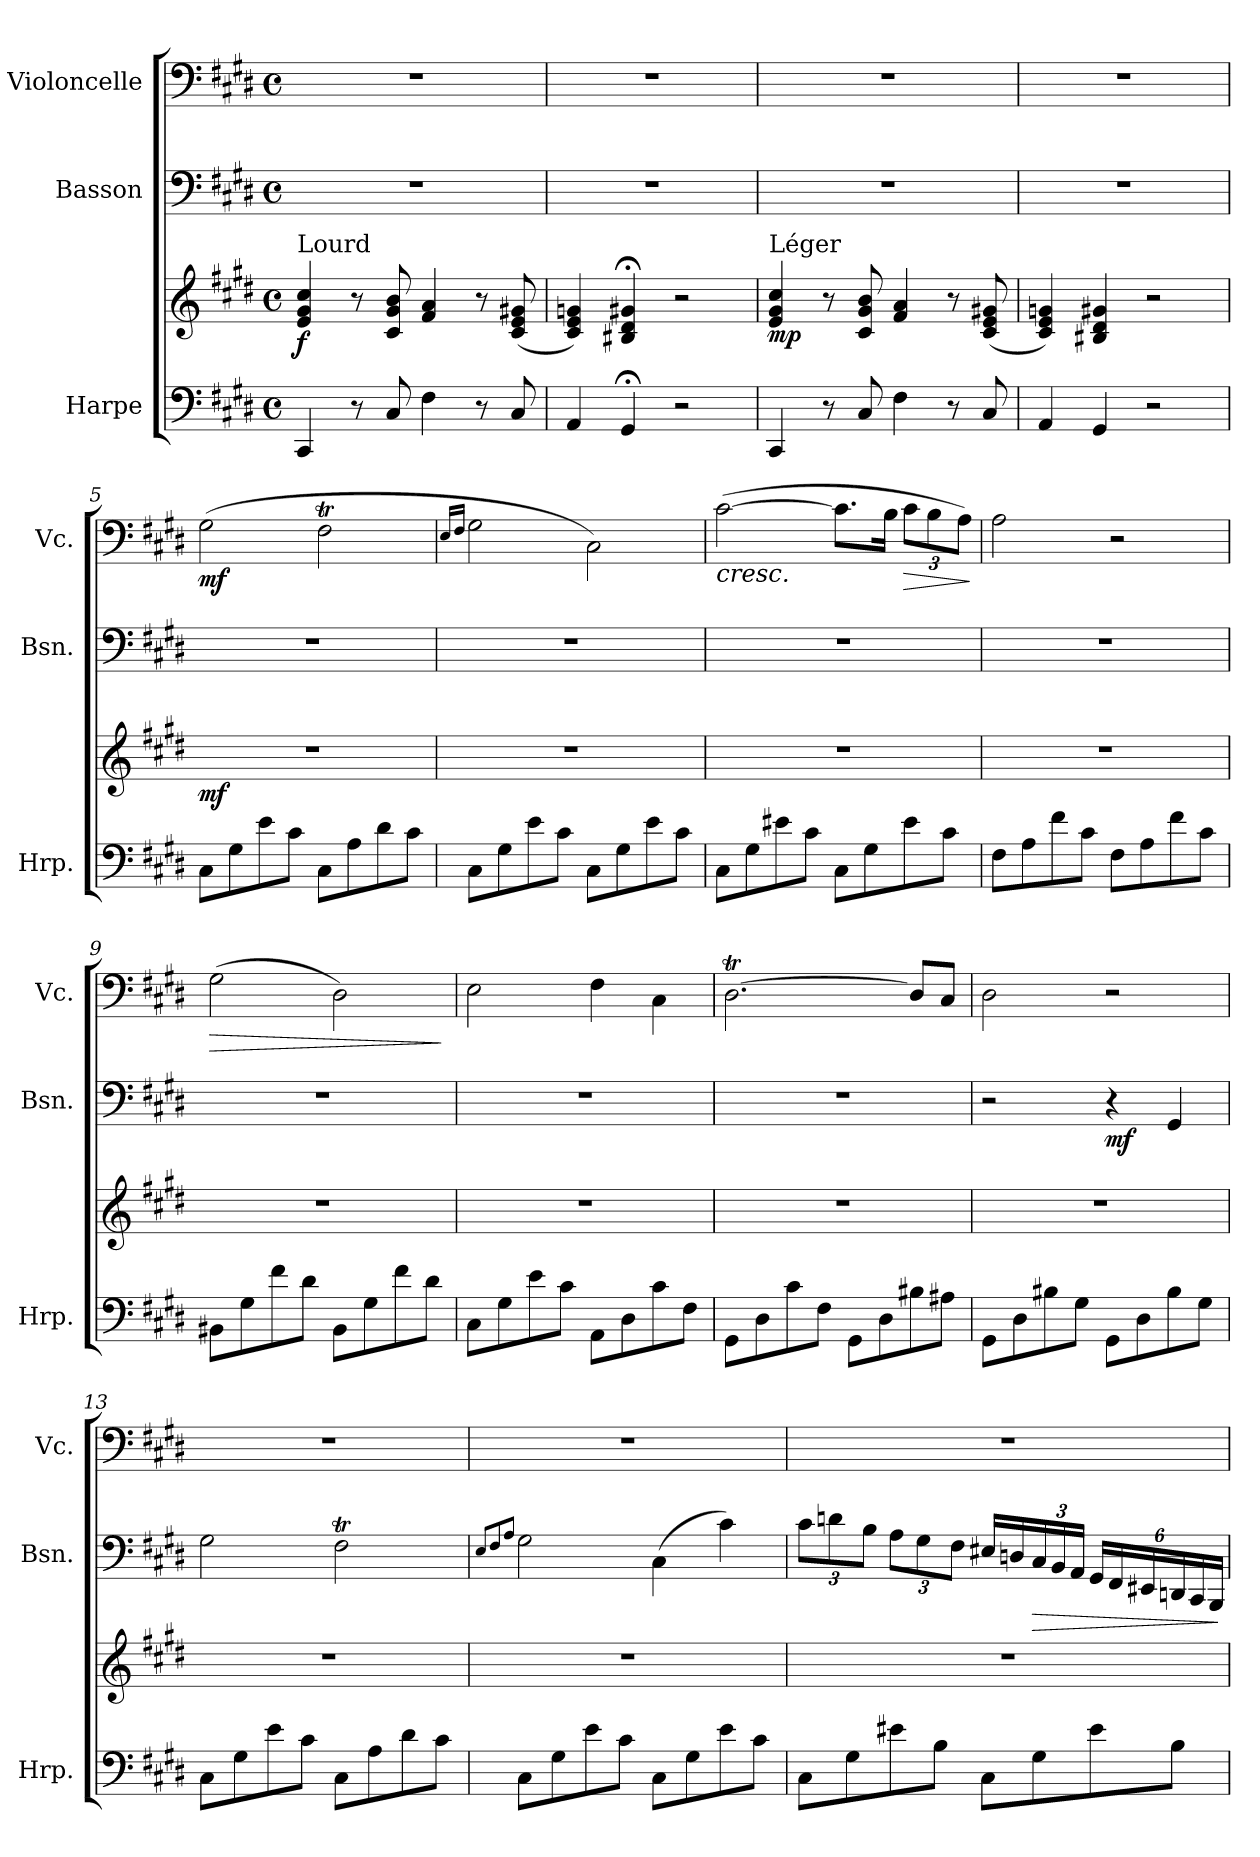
**kern	**kern	**dynam	**kern	**dynam	**kern	**dynam
*part3	*part3	*part3	*part2	*part2	*part1	*part1
*staff4	*staff3	*staff3/4	*staff2	*staff2	*staff1	*staff1
*I"Harpe	*	*	*I"Basson	*	*I"Violoncelle	*
*I'Hrp.	*	*	*I'Bsn.	*	*I'Vc.	*
*clefF4	*clefG2	*	*clefF4	*	*clefF4	*
*k[f#c#g#d#]	*k[f#c#g#d#]	*	*k[f#c#g#d#]	*	*k[f#c#g#d#]	*
*M4/4	*M4/4	*	*M4/4	*	*M4/4	*
*met(c)	*met(c)	*	*met(c)	*	*met(c)	*
*MM53	*MM53	*	*MM53	*	*MM53	*
=1	=1	=1	=1	=1	=1	=1
!	!LO:TX:a:t=Lourd	!	!	!	!	!
!	!	!LO:DY:b	!	!	!	!
4CC#/	4e/ 4g#/ 4cc#/	f	1r	.	1r	.
8r	8r	.	.	.	.	.
8C#/	8c#/ 8g#/ 8b/	.	.	.	.	.
4F#\	4f#/ 4a/	.	.	.	.	.
8r	8r	.	.	.	.	.
8C#/	(8c#/ 8e/ 8g#X/	.	.	.	.	.
=2	=2	=2	=2	=2	=2	=2
4AA/	4c#/ 4e/ 4gn/)	.	1r	.	1r	.
4GG#;</	4B#X/;< 4d#/;< 4g#X/;<	.	.	.	.	.
2r	2r	.	.	.	.	.
=3	=3	=3	=3	=3	=3	=3
!	!LO:TX:a:t=Léger	!	!	!	!	!
!	!	!LO:DY:b	!	!	!	!
4CC#/	4e/ 4g#/ 4cc#/	mp	1r	.	1r	.
8r	8r	.	.	.	.	.
8C#/	8c#/ 8g#/ 8b/	.	.	.	.	.
4F#\	4f#/ 4a/	.	.	.	.	.
8r	8r	.	.	.	.	.
8C#/	(8c#/ 8e/ 8g#X/	.	.	.	.	.
=4	=4	=4	=4	=4	=4	=4
4AA/	4c#/ 4e/ 4gn/)	.	1r	.	1r	.
4GG#/	4B#X/ 4d#/ 4g#X/	.	.	.	.	.
2r	2r	.	.	.	.	.
!!LO:LB:g=z
=5	=5	=5	=5	=5	=5	=5
!	!	!LO:DY:b	!	!	!	!LO:DY:b
8C#\L	1r	mf	1r	.	(2G#\	mf
8G#\	.	.	.	.	.	.
8e\	.	.	.	.	.	.
8c#\J	.	.	.	.	.	.
8C#\L	.	.	.	.	2F#T\	.
8A\	.	.	.	.	.	.
8d#\	.	.	.	.	.	.
8c#\J	.	.	.	.	.	.
=6	=6	=6	=6	=6	=6	=6
.	.	.	.	.	16qE/LL	.
.	.	.	.	.	16qF#/JJ	.
8C#\L	1r	.	1r	.	2G#\	.
8G#\	.	.	.	.	.	.
8e\	.	.	.	.	.	.
8c#\J	.	.	.	.	.	.
8C#\L	.	.	.	.	2C#\)	.
8G#\	.	.	.	.	.	.
8e\	.	.	.	.	.	.
8c#\J	.	.	.	.	.	.
=7	=7	=7	=7	=7	=7	=7
!	!	!	!	!	!	!LO:HP:b
8C#\L	1r	.	1r	.	([2c#\	<
8G#\	.	.	.	.	.	.
8e#X\	.	.	.	.	.	.
8c#\J	.	.	.	.	.	.
8C#\L	.	.	.	.	8.c#\L]	.
8G#\	.	.	.	.	.	.
.	.	.	.	.	16B\Jk	.
*	*	*	*	*	*Xbrackettup	*
!	!	!	!	!	!	!LO:HP:b
8e#\	.	.	.	.	12c#\L	>
.	.	.	.	.	12B\	.
8c#\J	.	.	.	.	.	.
.	.	.	.	.	12A\J)	.
.	.	.	.	.	.	[ ]
=8	=8	=8	=8	=8	=8	=8
8F#\L	1r	.	1r	.	2A\	.
8A\	.	.	.	.	.	.
8f#\	.	.	.	.	.	.
8c#\J	.	.	.	.	.	.
8F#\L	.	.	.	.	2r	.
8A\	.	.	.	.	.	.
8f#\	.	.	.	.	.	.
8c#\J	.	.	.	.	.	.
!!LO:LB:g=z
=9	=9	=9	=9	=9	=9	=9
!	!	!	!	!	!	!LO:HP:b
8BB#X\L	1r	.	1r	.	(2G#\	>
8G#\	.	.	.	.	.	.
8f#\	.	.	.	.	.	.
8d#\J	.	.	.	.	.	.
8BB#\L	.	.	.	.	2D#\)	.
8G#\	.	.	.	.	.	.
8f#\	.	.	.	.	.	.
8d#\J	.	.	.	.	.	.
.	.	.	.	.	.	]
=10	=10	=10	=10	=10	=10	=10
8C#\L	1r	.	1r	.	2E\	.
8G#\	.	.	.	.	.	.
8e\	.	.	.	.	.	.
8c#\J	.	.	.	.	.	.
8AA\L	.	.	.	.	4F#\	.
8D#\	.	.	.	.	.	.
8c#\	.	.	.	.	4C#\	.
8F#\J	.	.	.	.	.	.
=11	=11	=11	=11	=11	=11	=11
8GG#\L	1r	.	1r	.	[2.D#t\	.
8D#\	.	.	.	.	.	.
8c#\	.	.	.	.	.	.
8F#\J	.	.	.	.	.	.
8GG#\L	.	.	.	.	.	.
8D#\	.	.	.	.	.	.
8B#X\	.	.	.	.	8D#/L]	.
8A#X\J	.	.	.	.	8C#/J	.
=12	=12	=12	=12	=12	=12	=12
8GG#\L	1r	.	2r	.	2D#\	.
8D#\	.	.	.	.	.	.
8B#X\	.	.	.	.	.	.
8G#\J	.	.	.	.	.	.
!	!	!	!	!LO:DY:b	!	!
8GG#\L	.	.	4r	mf	2r	.
8D#\	.	.	.	.	.	.
8B#\	.	.	4GG#/	.	.	.
8G#\J	.	.	.	.	.	.
!!LO:PB:g=z
=13	=13	=13	=13	=13	=13	=13
8C#\L	1r	.	2G#\	.	1r	.
8G#\	.	.	.	.	.	.
8e\	.	.	.	.	.	.
8c#\J	.	.	.	.	.	.
8C#\L	.	.	2F#T\	.	.	.
8A\	.	.	.	.	.	.
8d#\	.	.	.	.	.	.
8c#\J	.	.	.	.	.	.
=14	=14	=14	=14	=14	=14	=14
.	.	.	8qE/L	.	.	.
.	.	.	8qF#/	.	.	.
.	.	.	8qA/J	.	.	.
8C#\L	1r	.	2G#\	.	1r	.
8G#\	.	.	.	.	.	.
8e\	.	.	.	.	.	.
8c#\J	.	.	.	.	.	.
8C#\L	.	.	(4C#\	.	.	.
8G#\	.	.	.	.	.	.
8e\	.	.	4c#\)	.	.	.
8c#\J	.	.	.	.	.	.
=15	=15	=15	=15	=15	=15	=15
*	*	*	*Xbrackettup	*	*	*
8C#\L	1r	.	12c#\L	.	1r	.
.	.	.	12dn\	.	.	.
8G#\	.	.	.	.	.	.
.	.	.	12B\J	.	.	.
8e#X\	.	.	12A\L	.	.	.
.	.	.	12G#\	.	.	.
8B\J	.	.	.	.	.	.
.	.	.	12F#\J	.	.	.
8C#\L	.	.	16E#X/LL	.	.	.
.	.	.	16Dn/	.	.	.
!	!	!	!	!LO:HP:b	!	!
8G#\	.	.	24C#/	>	.	.
.	.	.	24BB/	.	.	.
.	.	.	24AA/JJ	.	.	.
8e#\	.	.	24GG#/LL	.	.	.
.	.	.	24FF#/	.	.	.
.	.	.	24EE#X/	.	.	.
8B\J	.	.	24DDn/	.	.	.
.	.	.	24CC#/	.	.	.
.	.	.	24BBB/JJ	.	.	.
.	.	.	.	]	.	.
=	=	=	=	=	=	=
*-	*-	*-	*-	*-	*-	*-
